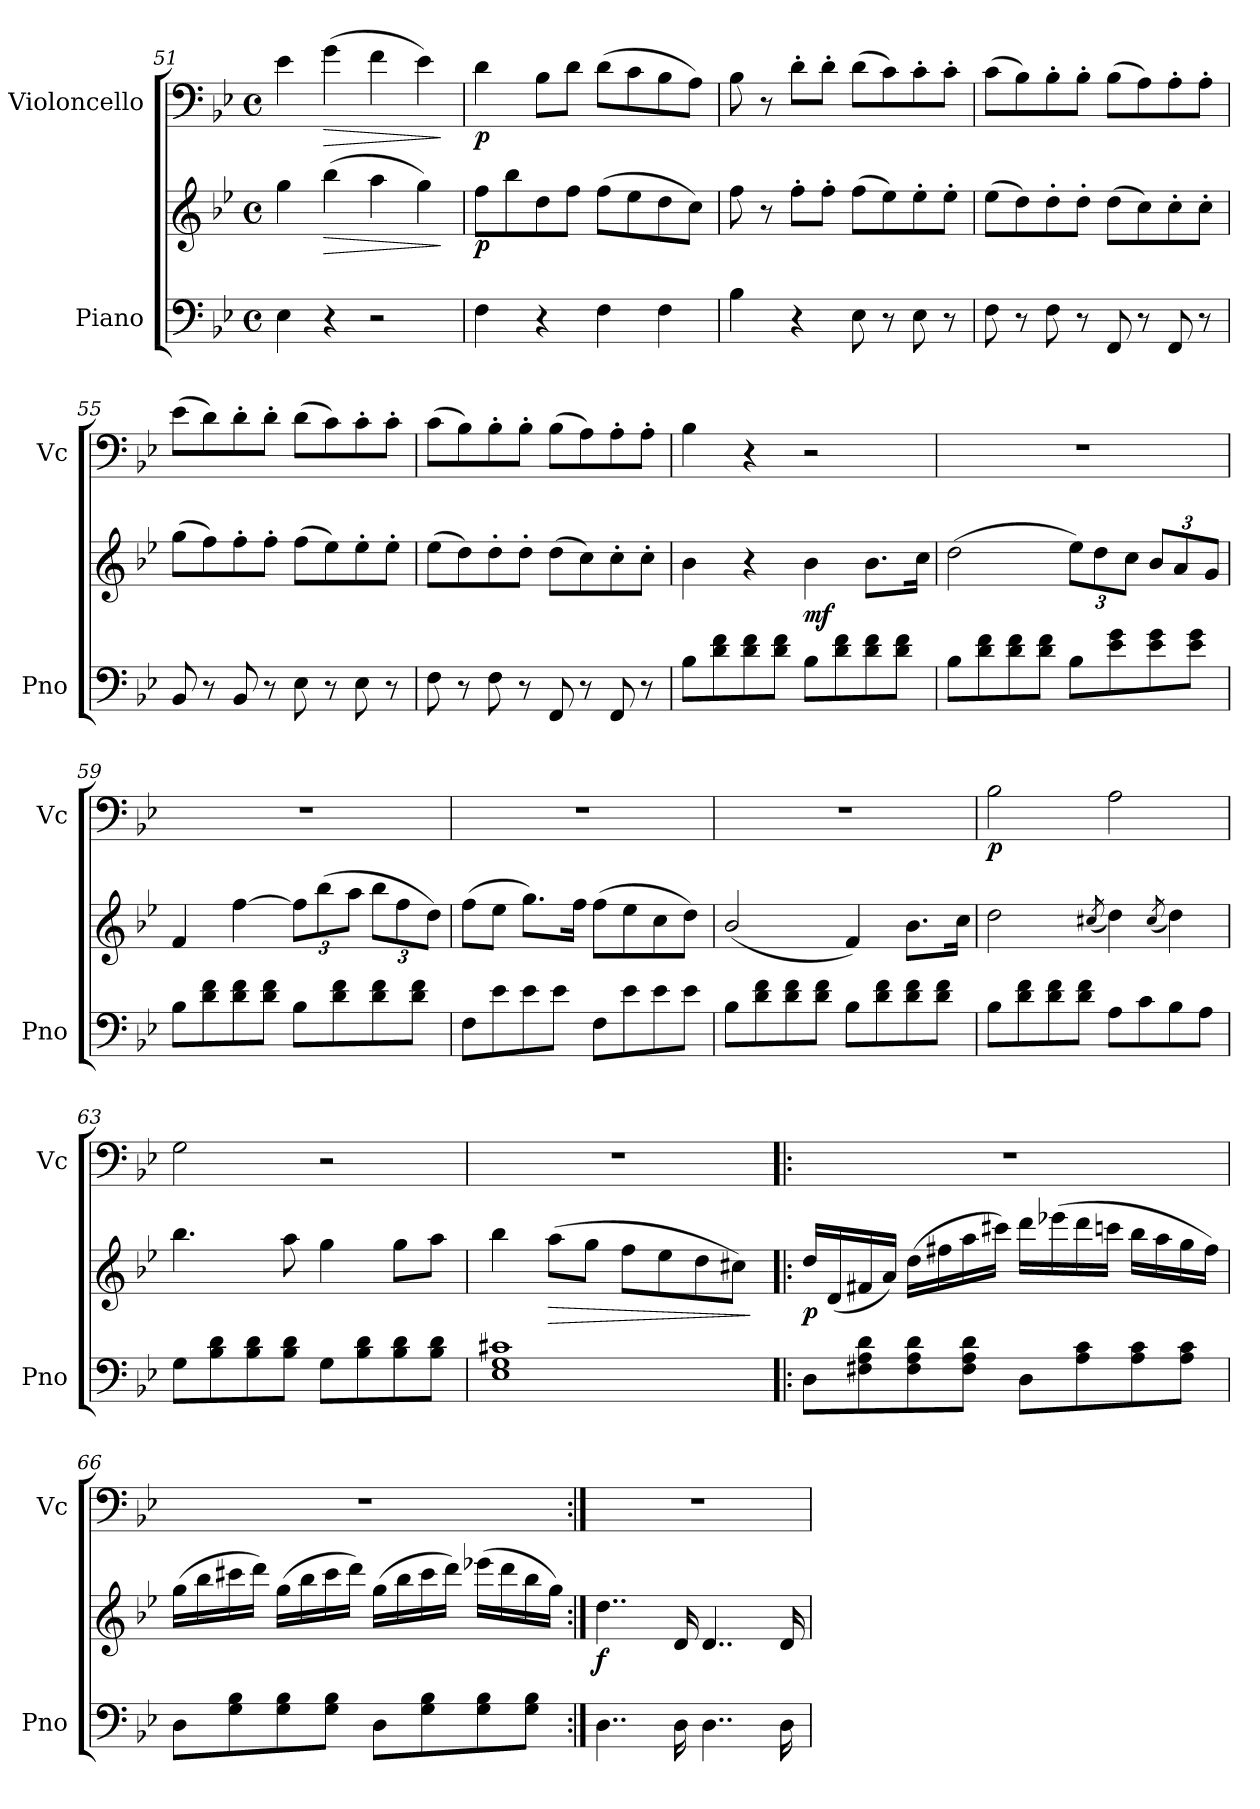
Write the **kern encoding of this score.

**kern	**kern	**dynam	**kern	**dynam
*part2	*part2	*part2	*part1	*part1
*staff3	*staff2	*staff2/3	*staff1	*staff1
*I"Piano	*	*	*I"Violoncello	*
*I'Pno	*	*	*I'Vc	*
*clefF4	*clefG2	*	*clefF4	*
*k[b-e-]	*k[b-e-]	*	*k[b-e-]	*
*M4/4	*M4/4	*	*M4/4	*
*met(c)	*met(c)	*	*met(c)	*
=51	=51	=51	=51	=51
4E-\	4gg\	.	4e-\	.
!	!	!LO:HP:b	!	!LO:HP:b
4r	(>4bb-\	>	(>4g\	>
2r	4aa\	.	4f\	.
.	4gg\)	.	4e-\)	.
.	.	]	.	]
=52	=52	=52	=52	=52
!	!	!LO:DY:b	!	!LO:DY:b
4F\	8ff\L	p	4d\	p
.	8bb-\	.	.	.
4r	8dd\	.	8B-\L	.
.	8ff\J	.	8d\J	.
4F\	(>8ff\L	.	(>8d\L	.
.	8ee-\	.	8c\	.
4F\	8dd\	.	8B-\	.
.	8cc\J)	.	8A\J)	.
=53	=53	=53	=53	=53
4B-\	8ff\	.	8B-\	.
.	8r	.	8r	.
4r	8ff'\L	.	8d'\L	.
.	8ff'\J	.	8d'\J	.
8E-\	(>8ff\L	.	(>8d\L	.
8r	8ee-\)	.	8c\)	.
8E-\	8ee-'\	.	8c'\	.
8r	8ee-'\J	.	8c'\J	.
=54	=54	=54	=54	=54
8F\	(>8ee-\L	.	(>8c\L	.
8r	8dd\)	.	8B-\)	.
8F\	8dd'\	.	8B-'\	.
8r	8dd'\J	.	8B-'\J	.
8FF/	(>8dd\L	.	(>8B-\L	.
8r	8cc\)	.	8A\)	.
8FF/	8cc'\	.	8A'\	.
8r	8cc'\J	.	8A'\J	.
=55	=55	=55	=55	=55
8BB-/	(>8gg\L	.	(>8e-\L	.
8r	8ff\)	.	8d\)	.
8BB-/	8ff'\	.	8d'\	.
8r	8ff'\J	.	8d'\J	.
8E-\	(>8ff\L	.	(>8d\L	.
8r	8ee-\)	.	8c\)	.
8E-\	8ee-'\	.	8c'\	.
8r	8ee-'\J	.	8c'\J	.
!!LO:LB:g=z
=56	=56	=56	=56	=56
8F\	(>8ee-\L	.	(>8c\L	.
8r	8dd\)	.	8B-\)	.
8F\	8dd'\	.	8B-'\	.
8r	8dd'\J	.	8B-'\J	.
8FF/	(>8dd\L	.	(>8B-\L	.
8r	8cc\)	.	8A\)	.
8FF/	8cc'\	.	8A'\	.
8r	8cc'\J	.	8A'\J	.
=57	=57	=57	=57	=57
8B-\L	4b-\	.	4B-\	.
8d\ 8f\	.	.	.	.
8d\ 8f\	4r	.	4r	.
8d\ 8f\J	.	.	.	.
!	!	!LO:DY:b	!	!
8B-\L	4b-\	mf	2r	.
8d\ 8f\	.	.	.	.
8d\ 8f\	8.b-\L	.	.	.
8d\ 8f\J	.	.	.	.
.	16cc\Jk	.	.	.
=58	=58	=58	=58	=58
8B-\L	(>2dd\	.	1r	.
8d\ 8f\	.	.	.	.
8d\ 8f\	.	.	.	.
8d\ 8f\J	.	.	.	.
*	*Xbrackettup	*	*	*
8B-\L	12ee-\L)	.	.	.
.	12dd\	.	.	.
8e-\ 8g\	.	.	.	.
.	12cc\J	.	.	.
8e-\ 8g\	12b-/L	.	.	.
.	12a/	.	.	.
8e-\ 8g\J	.	.	.	.
.	12g/J	.	.	.
=59	=59	=59	=59	=59
8B-\L	4f/	.	1r	.
8d\ 8f\	.	.	.	.
8d\ 8f\	[4ff\	.	.	.
8d\ 8f\J	.	.	.	.
8B-\L	12ff\L]	.	.	.
.	(>12bb-\	.	.	.
8d\ 8f\	.	.	.	.
.	12aa\J	.	.	.
8d\ 8f\	12bb-\L	.	.	.
.	12ff\	.	.	.
8d\ 8f\J	.	.	.	.
.	12dd\J)	.	.	.
!!LO:LB:g=z
=60	=60	=60	=60	=60
8F\L	(>8ff\L	.	1r	.
8e-\	8ee-\J	.	.	.
8e-\	8.gg\L)	.	.	.
8e-\J	.	.	.	.
.	16ff\Jk	.	.	.
8F\L	(>8ff\L	.	.	.
8e-\	8ee-\	.	.	.
8e-\	8cc\	.	.	.
8e-\J	8dd\J)	.	.	.
=61	=61	=61	=61	=61
8B-\L	(<2b-/	.	1r	.
8d\ 8f\	.	.	.	.
8d\ 8f\	.	.	.	.
8d\ 8f\J	.	.	.	.
8B-\L	4f/)	.	.	.
8d\ 8f\	.	.	.	.
8d\ 8f\	8.b-\L	.	.	.
8d\ 8f\J	.	.	.	.
.	16cc\Jk	.	.	.
=62	=62	=62	=62	=62
!	!	!	!	!LO:DY:b
8B-\L	2dd\	.	2B-\	p
8d\ 8f\	.	.	.	.
8d\ 8f\	.	.	.	.
8d\ 8f\J	.	.	.	.
.	(<8qcc#X/	.	.	.
8A\L	4dd\)	.	2A\	.
8c\	.	.	.	.
.	(<8qcc#/	.	.	.
8B-\	4dd\)	.	.	.
8A\J	.	.	.	.
=63	=63	=63	=63	=63
8G\L	4.bb-\	.	2G\	.
8B-\ 8d\	.	.	.	.
8B-\ 8d\	.	.	.	.
8B-\ 8d\J	8aa\	.	.	.
8G\L	4gg\	.	2r	.
8B-\ 8d\	.	.	.	.
8B-\ 8d\	8gg\L	.	.	.
8B-\ 8d\J	8aa\J	.	.	.
=64	=64	=64	=64	=64
1E- 1G 1c#X	4bb-\	.	1r	.
!	!	!LO:HP:b	!	!
.	(>8aa\L	>	.	.
.	8gg\J	.	.	.
.	8ff\L	.	.	.
.	8ee-\	.	.	.
.	8dd\	.	.	.
.	8cc#X\J)	.	.	.
.	.	]	.	.
!!LO:LB:g=z
=65!|:	=65!|:	=65!|:	=65!|:	=65!|:
!	!	!LO:DY:b	!	!
8D\L	16dd/LL	p	1r	.
!	!	!LO:DY:b	!	!
.	(<16d/	other-dynamics	.	.
8F#X\ 8A\ 8d\	16f#X/	.	.	.
.	16a/JJ)	.	.	.
8F#\ 8A\ 8d\	(>16dd\LL	.	.	.
.	16ff#X\	.	.	.
8F#\ 8A\ 8d\J	16aa\	.	.	.
.	16ccc#X\JJ)	.	.	.
8D\L	16ddd\LL	.	.	.
.	(>16eee-X\	.	.	.
8A\ 8c\	16ddd\	.	.	.
.	16cccn\JJ	.	.	.
8A\ 8c\	16bb-\LL	.	.	.
.	16aa\	.	.	.
8A\ 8c\J	16gg\	.	.	.
.	16ff#\JJ)	.	.	.
=66	=66	=66	=66	=66
8D\L	(>16gg\LL	.	1r	.
.	16bb-\	.	.	.
8G\ 8B-\	16ccc#X\	.	.	.
.	16ddd\JJ)	.	.	.
8G\ 8B-\	(>16gg\LL	.	.	.
.	16bb-\	.	.	.
8G\ 8B-\J	16ccc#\	.	.	.
.	16ddd\JJ)	.	.	.
8D\L	(>16gg\LL	.	.	.
.	16bb-\	.	.	.
8G\ 8B-\	16ccc#\	.	.	.
.	16ddd\JJ)	.	.	.
8G\ 8B-\	(>16eee-X\LL	.	.	.
.	16ddd\	.	.	.
8G\ 8B-\J	16bb-\	.	.	.
.	16gg\JJ)	.	.	.
=67:|!	=67:|!	=67:|!	=67:|!	=67:|!
!	!	!LO:DY:b	!	!
4..D\	4..dd\	f	1r	.
16D\	16d/	.	.	.
4..D\	4..d/	.	.	.
16D\	16d/	.	.	.
=	=	=	=	=
*-	*-	*-	*-	*-
